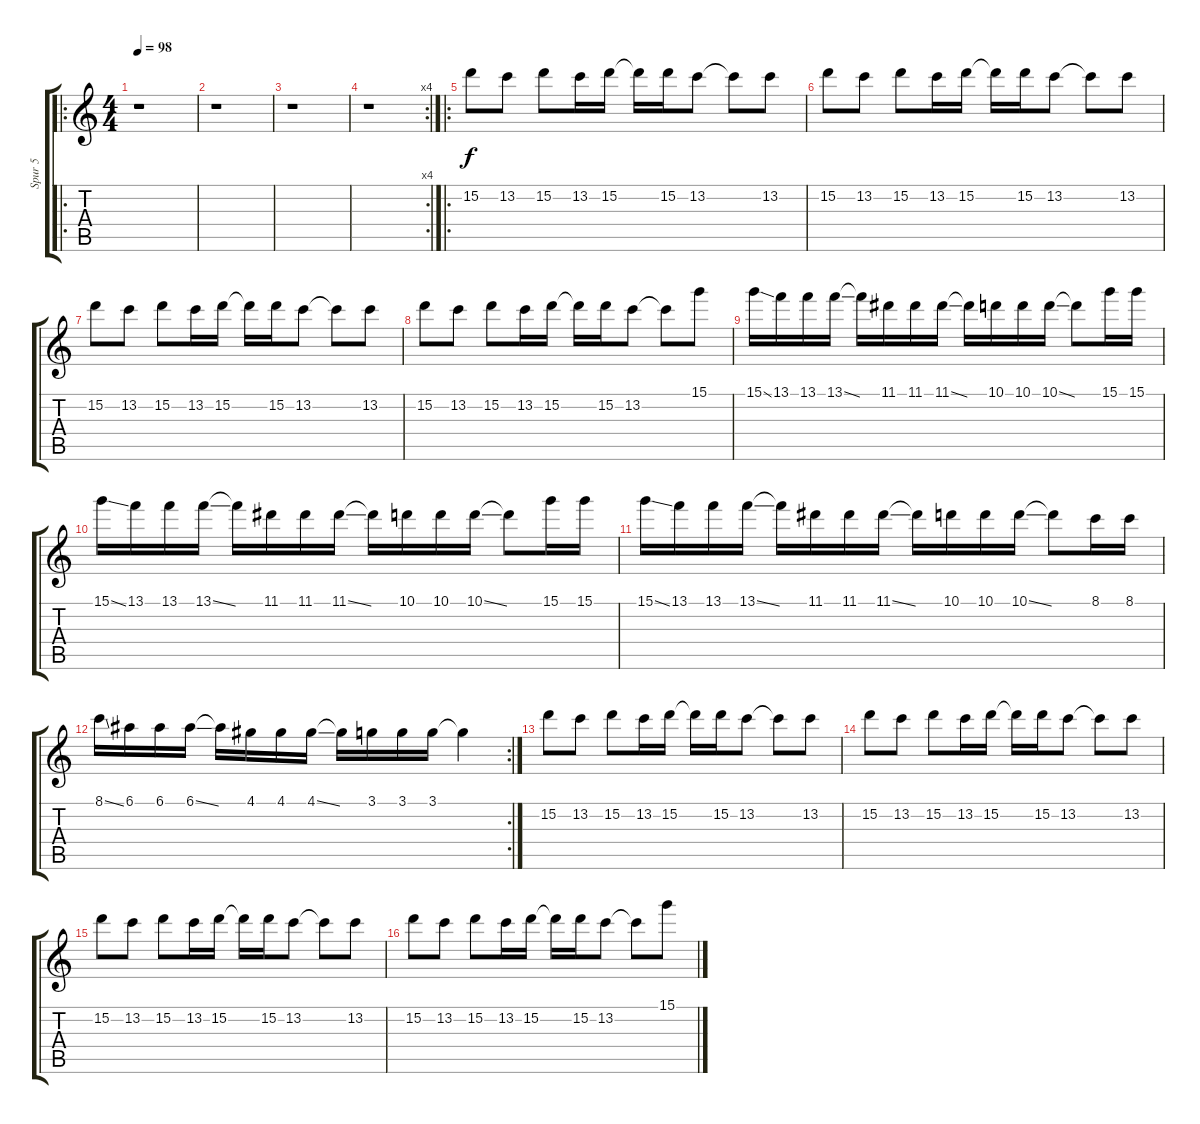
\track ("Spur 5" "Spur 5") {instrument electricguitarclean}
\staff {score tabs}
\tuning (E4 B3 G3 D3 A2 E2) {hide}
\ro
\ts (4 4)
\tempo 98
\clef g2
\ks c
r.1{dy f} |
r.1 |
r.1 |
\rc 4
r.1 |
\ro
15.2.8 13.2.8 15.2.8 13.2.16 15.2.16 15.2{t}.16 15.2.16 13.2.8 13.2{t}.8 13.2.8 |
15.2.8 13.2.8 15.2.8 13.2.16 15.2.16 15.2{t}.16 15.2.16 13.2.8 13.2{t}.8 13.2.8 |
15.2.8 13.2.8 15.2.8 13.2.16 15.2.16 15.2{t}.16 15.2.16 13.2.8 13.2{t}.8 13.2.8 |
15.2.8 13.2.8 15.2.8 13.2.16 15.2.16 15.2{t}.16 15.2.16 13.2.8 13.2{t}.8 15.1.8 |
15.1{ss}.16 13.1.16 13.1.16 13.1{ss}.16 13.1{t}.16 11.1.16 11.1.16 11.1{ss}.16 11.1{t}.16 10.1.16 10.1.16 10.1{ss}.16 10.1{t}.8 15.1.16 15.1.16 |
15.1{ss}.16 13.1.16 13.1.16 13.1{ss}.16 13.1{t}.16 11.1.16 11.1.16 11.1{ss}.16 11.1{t}.16 10.1.16 10.1.16 10.1{ss}.16 10.1{t}.8 15.1.16 15.1.16 |
15.1{ss}.16 13.1.16 13.1.16 13.1{ss}.16 13.1{t}.16 11.1.16 11.1.16 11.1{ss}.16 11.1{t}.16 10.1.16 10.1.16 10.1{ss}.16 10.1{t}.8 8.1.16 8.1.16 |
\rc 2
8.1{ss}.16 6.1.16 6.1.16 6.1{ss}.16 6.1{t}.16 4.1.16 4.1.16 4.1{ss}.16 4.1{t}.16 3.1.16 3.1.16 3.1.16 3.1{t}.4 |
15.2.8 13.2.8 15.2.8 13.2.16 15.2.16 15.2{t}.16 15.2.16 13.2.8 13.2{t}.8 13.2.8 |
15.2.8 13.2.8 15.2.8 13.2.16 15.2.16 15.2{t}.16 15.2.16 13.2.8 13.2{t}.8 13.2.8 |
15.2.8 13.2.8 15.2.8 13.2.16 15.2.16 15.2{t}.16 15.2.16 13.2.8 13.2{t}.8 13.2.8 |
15.2.8 13.2.8 15.2.8 13.2.16 15.2.16 15.2{t}.16 15.2.16 13.2.8 13.2{t}.8 15.1.8
